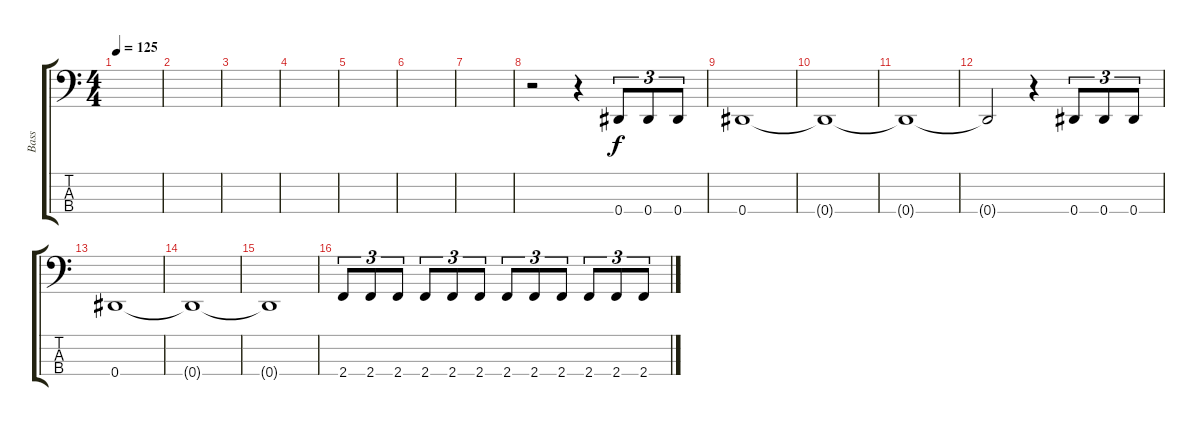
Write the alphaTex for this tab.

\track ("Bass" "Bass") {instrument electricbassfinger}
\staff {score tabs}
\tuning (Gb2 Db2 Ab1 Eb1) {hide}
\ts (4 4)
\tempo 125
\clef f4
\ks c
|
|
|
|
|
|
|
r.2 r.4 0.4.8{tu (3 2)} 0.4.8{tu (3 2)} 0.4.8{tu (3 2)} |
0.4.1 |
0.4{t}.1 |
0.4{t}.1 |
0.4{t}.2 r.4 0.4.8{tu (3 2)} 0.4.8{tu (3 2)} 0.4.8{tu (3 2)} |
0.4.1 |
0.4{t}.1 |
0.4{t}.1 |
2.4.8{tu (3 2)} 2.4.8{tu (3 2)} 2.4.8{tu (3 2)} 2.4.8{tu (3 2)} 2.4.8{tu (3 2)} 2.4.8{tu (3 2)} 2.4.8{tu (3 2)} 2.4.8{tu (3 2)} 2.4.8{tu (3 2)} 2.4.8{tu (3 2)} 2.4.8{tu (3 2)} 2.4.8{tu (3 2)}
